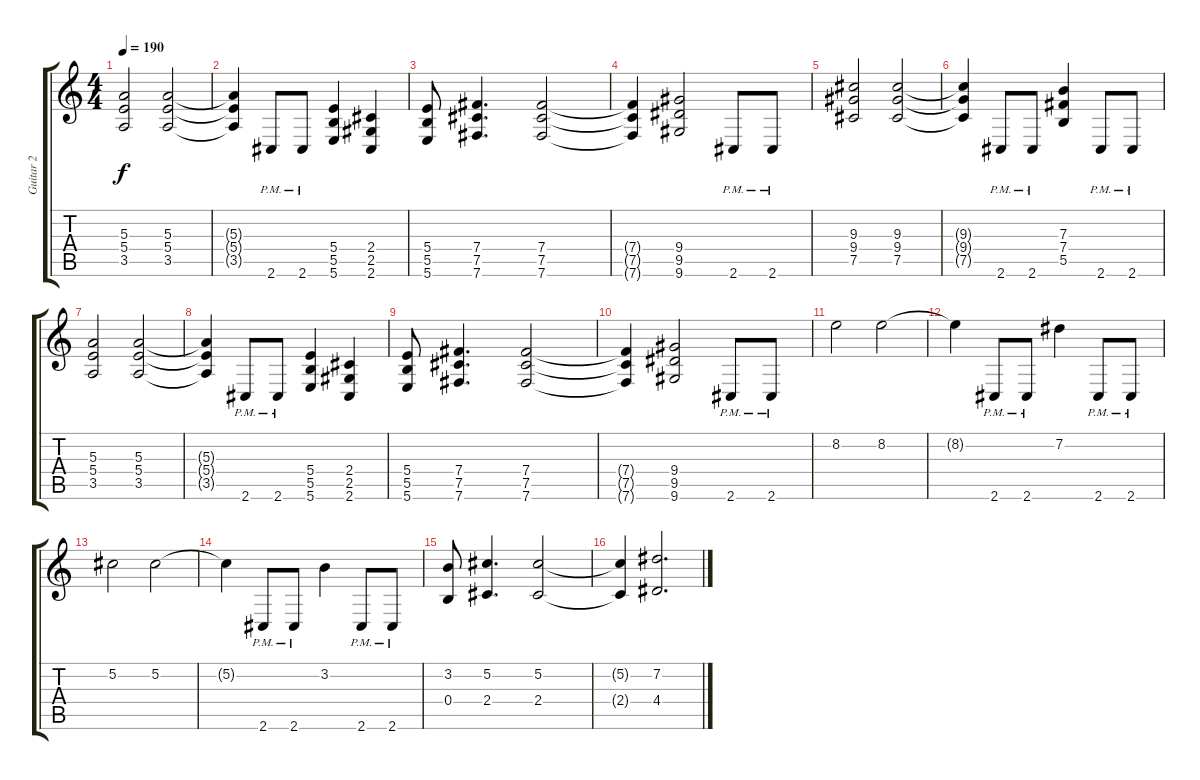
\track ("Guitar 2" "Guitar 2") {instrument distortionguitar}
\staff {score tabs}
\tuning (Db4 Ab3 E3 B2 Gb2 B1) {hide}
\ts (4 4)
\tempo 190
\clef g2
\ks c
(5.3 5.4 3.5).2{dy f} (5.3 5.4 3.5).2 |
(5.3{t} 5.4{t} 3.5{t}).4 2.6{pm}.8 2.6{pm}.8 (5.4 5.5 5.6).4 (2.4 2.5 2.6).4 |
(5.4 5.5 5.6).8 (7.4 7.5 7.6).4{d} (7.4 7.5 7.6).2 |
(7.4{t} 7.5{t} 7.6{t}).4 (9.4 9.5 9.6).2 2.6{pm}.8 2.6{pm}.8 |
(9.3 9.4 7.5).2 (9.3 9.4 7.5).2 |
(9.3{t} 9.4{t} 7.5{t}).4 2.6{pm}.8 2.6{pm}.8 (7.3 7.4 5.5).4 2.6{pm}.8 2.6{pm}.8 |
(5.3 5.4 3.5).2 (5.3 5.4 3.5).2 |
(5.3{t} 5.4{t} 3.5{t}).4 2.6{pm}.8 2.6{pm}.8 (5.4 5.5 5.6).4 (2.4 2.5 2.6).4 |
(5.4 5.5 5.6).8 (7.4 7.5 7.6).4{d} (7.4 7.5 7.6).2 |
(7.4{t} 7.5{t} 7.6{t}).4 (9.4 9.5 9.6).2 2.6{pm}.8 2.6{pm}.8 |
8.2.2 8.2.2 |
8.2{t}.4 2.6{pm}.8 2.6{pm}.8 7.2.4 2.6{pm}.8 2.6{pm}.8 |
5.2.2 5.2.2 |
5.2{t}.4 2.6{pm}.8 2.6{pm}.8 3.2.4 2.6{pm}.8 2.6{pm}.8 |
(3.2 0.4).8 (5.2 2.4).4{d} (5.2 2.4).2 |
(5.2{t} 2.4{t}).4 (7.2 4.4).2{d}
